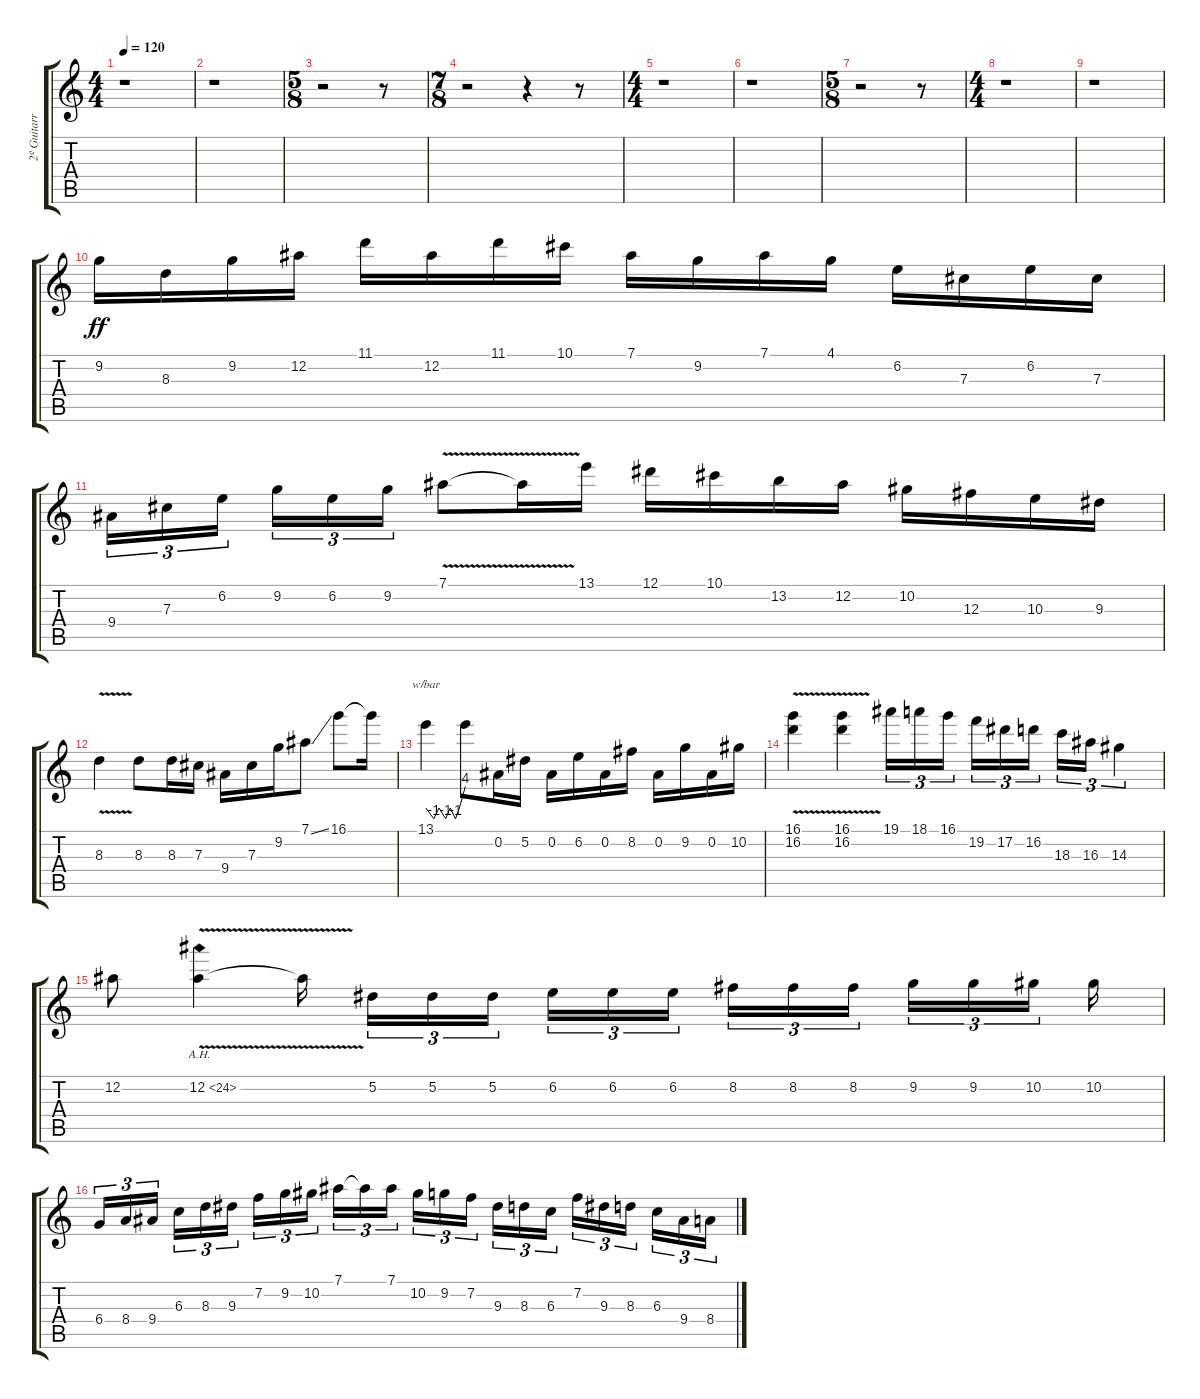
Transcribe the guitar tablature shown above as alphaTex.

\track ("2º Guitarra (Lead)" "2º Guitarr") {instrument overdrivenguitar}
\staff {score tabs}
\tuning (Eb4 Bb3 Gb3 Db3 Ab2 Eb2) {hide}
\ts (4 4)
\tempo 120
\clef g2
\ks c
r.1{dy f} |
r.1 |
\ts (5 8)
r.2 r.8 |
\ts (7 8)
r.2 r.4 r.8 |
\ts (4 4)
r.1 |
r.1 |
\ts (5 8)
r.2 r.8 |
\ts (4 4)
r.1 |
r.1 |
9.2.16{dy ff} 8.3.16 9.2.16 12.2.16 11.1.16 12.2.16 11.1.16 10.1.16 7.1.16 9.2.16 7.1.16 4.1.16 6.2.16 7.3.16 6.2.16 7.3.16 |
9.4.16{tu (3 2)} 7.3.16{tu (3 2)} 6.2.16{tu (3 2)} 9.2.16{tu (3 2)} 6.2.16{tu (3 2)} 9.2.16{tu (3 2)} 7.1{v}.8 7.1{t}.16 13.1.16 12.1.16 10.1.16 13.2.16 12.2.16 10.2.16 12.3.16 10.3.16 9.3.16 |
8.3{v}.4 8.3.8 8.3.16 7.3.16 9.4.16 7.3.16 9.2.16 7.1{ss}.8 16.1.8 16.1{t}.16 |
13.1.4{tbe (custom default 0 0 12 -4 20 0 30 -4 37 0 45 -4 51 0 60 16)} 13.1{t}.8 0.2.16 5.2.16 0.2.16 6.2.16 0.2.16 8.2.16 0.2.16 9.2.16 0.2.16 10.2.16 |
(16.1{v} 16.2).4 (16.1{v} 16.2).4 19.1.16{tu (3 2)} 18.1.16{tu (3 2)} 16.1.16{tu (3 2)} 19.2.16{tu (3 2)} 17.2.16{tu (3 2)} 16.2.16{tu (3 2)} 18.3.16{tu (3 2)} 16.3.16{tu (3 2)} 14.3.4{tu (3 2)} |
12.2.8 12.2{ah 12 v}.4 12.2{t}.16 5.2.16{tu (3 2)} 5.2.16{tu (3 2)} 5.2.16{tu (3 2)} 6.2.16{tu (3 2)} 6.2.16{tu (3 2)} 6.2.16{tu (3 2)} 8.2.16{tu (3 2)} 8.2.16{tu (3 2)} 8.2.16{tu (3 2)} 9.2.16{tu (3 2)} 9.2.16{tu (3 2)} 10.2.16{tu (3 2)} 10.2.16 |
6.4.16{tu (3 2)} 8.4.16{tu (3 2)} 9.4.16{tu (3 2)} 6.3.16{tu (3 2)} 8.3.16{tu (3 2)} 9.3.16{tu (3 2)} 7.2.16{tu (3 2)} 9.2.16{tu (3 2)} 10.2.16{tu (3 2)} 7.1.16{tu (3 2)} 7.1{t}.16{tu (3 2)} 7.1.16{tu (3 2)} 10.2.16{tu (3 2)} 9.2.16{tu (3 2)} 7.2.16{tu (3 2)} 9.3.16{tu (3 2)} 8.3.16{tu (3 2)} 6.3.16{tu (3 2)} 7.2.16{tu (3 2)} 9.3.16{tu (3 2)} 8.3.16{tu (3 2)} 6.3.16{tu (3 2)} 9.4.16{tu (3 2)} 8.4.16{tu (3 2)}
